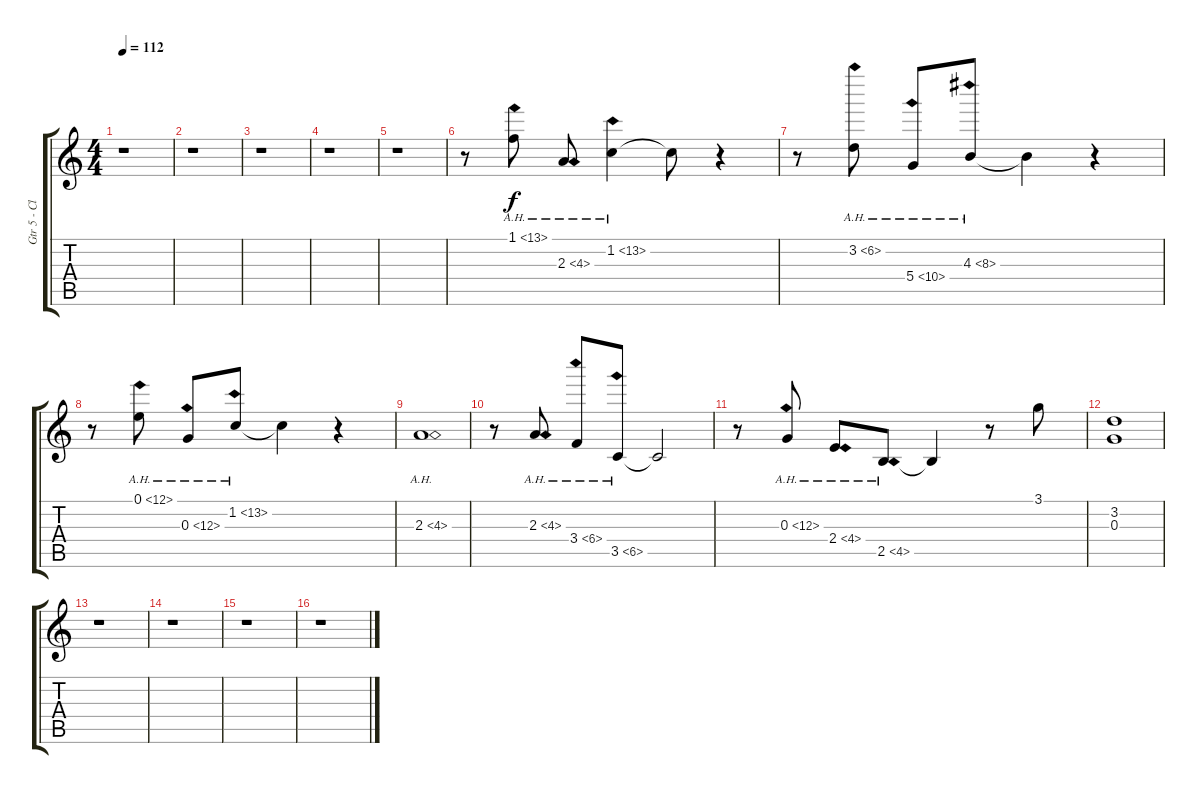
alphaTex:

\track ("Gtr 5 - Clean Electric" "Gtr 5 - Cl") {instrument electricguitarclean}
\staff {score tabs}
\tuning (E4 B3 G3 D3 A2 E2) {hide}
\ts (4 4)
\tempo 112
\clef g2
\ks c
r.1{dy f} |
r.1 |
r.1 |
r.1 |
r.1 |
r.8 1.1{ah 12}.8 2.3{ah 2}.8 1.2{ah 12}.4 1.2{t}.8 r.4 |
r.8 3.2{ah 3}.8 5.4{ah 5}.8 4.3{ah 4}.8 4.3{t}.4 r.4 |
r.8 0.1{ah 12}.8 0.3{ah 12}.8 1.2{ah 12}.8 1.2{t}.4 r.4 |
2.3{ah 2}.1 |
r.8 2.3{ah 2}.8 3.4{ah 3}.8 3.5{ah 3}.8 3.5{t}.2 |
r.8 0.3{ah 12}.8 2.4{ah 2}.8 2.5{ah 2}.8 2.5{t}.4 r.8 3.1.8 |
(3.2 0.3).1 |
r.1 |
r.1 |
r.1 |
r.1
